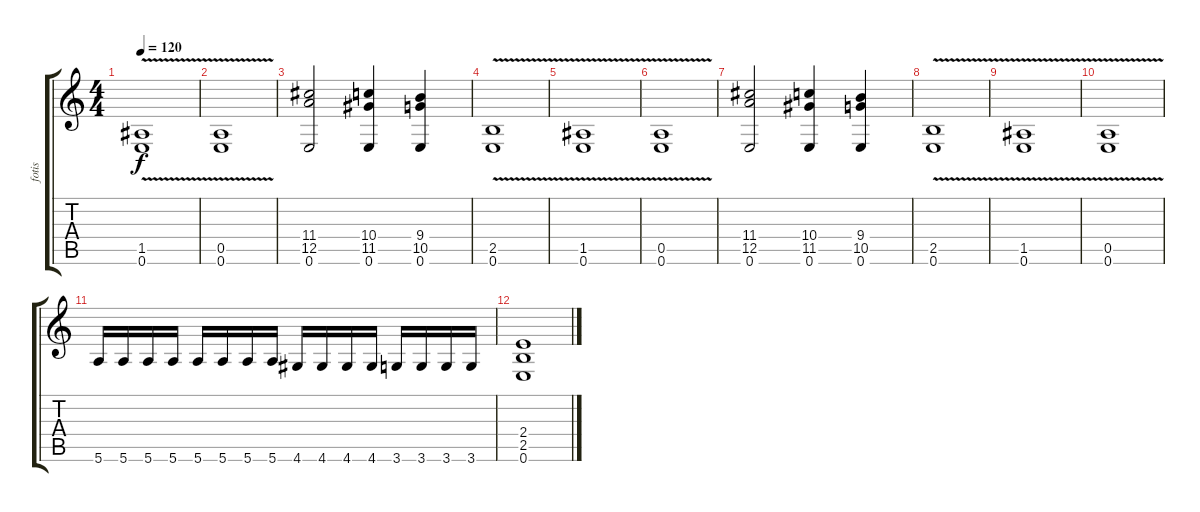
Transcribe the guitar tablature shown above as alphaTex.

\track ("fotis" "fotis") {instrument overdrivenguitar}
\staff {score tabs}
\tuning (E4 B3 G3 D3 A2 E2) {hide}
\ts (4 4)
\tempo 120
\clef g2
\ks c
(1.5{v} 0.6{v}).1{dy f} |
(0.5{v} 0.6{v}).1 |
(11.4 12.5 0.6).2 (10.4 11.5 0.6).4 (9.4 10.5 0.6).4 |
(2.5{v} 0.6{v}).1 |
(1.5{v} 0.6{v}).1 |
(0.5{v} 0.6{v}).1 |
(11.4 12.5 0.6).2 (10.4 11.5 0.6).4 (9.4 10.5 0.6).4 |
(2.5{v} 0.6{v}).1 |
(1.5{v} 0.6{v}).1 |
(0.5{v} 0.6{v}).1 |
5.6.16 5.6.16 5.6.16 5.6.16 5.6.16 5.6.16 5.6.16 5.6.16 4.6.16 4.6.16 4.6.16 4.6.16 3.6.16 3.6.16 3.6.16 3.6.16 |
(2.4 2.5 0.6).1
